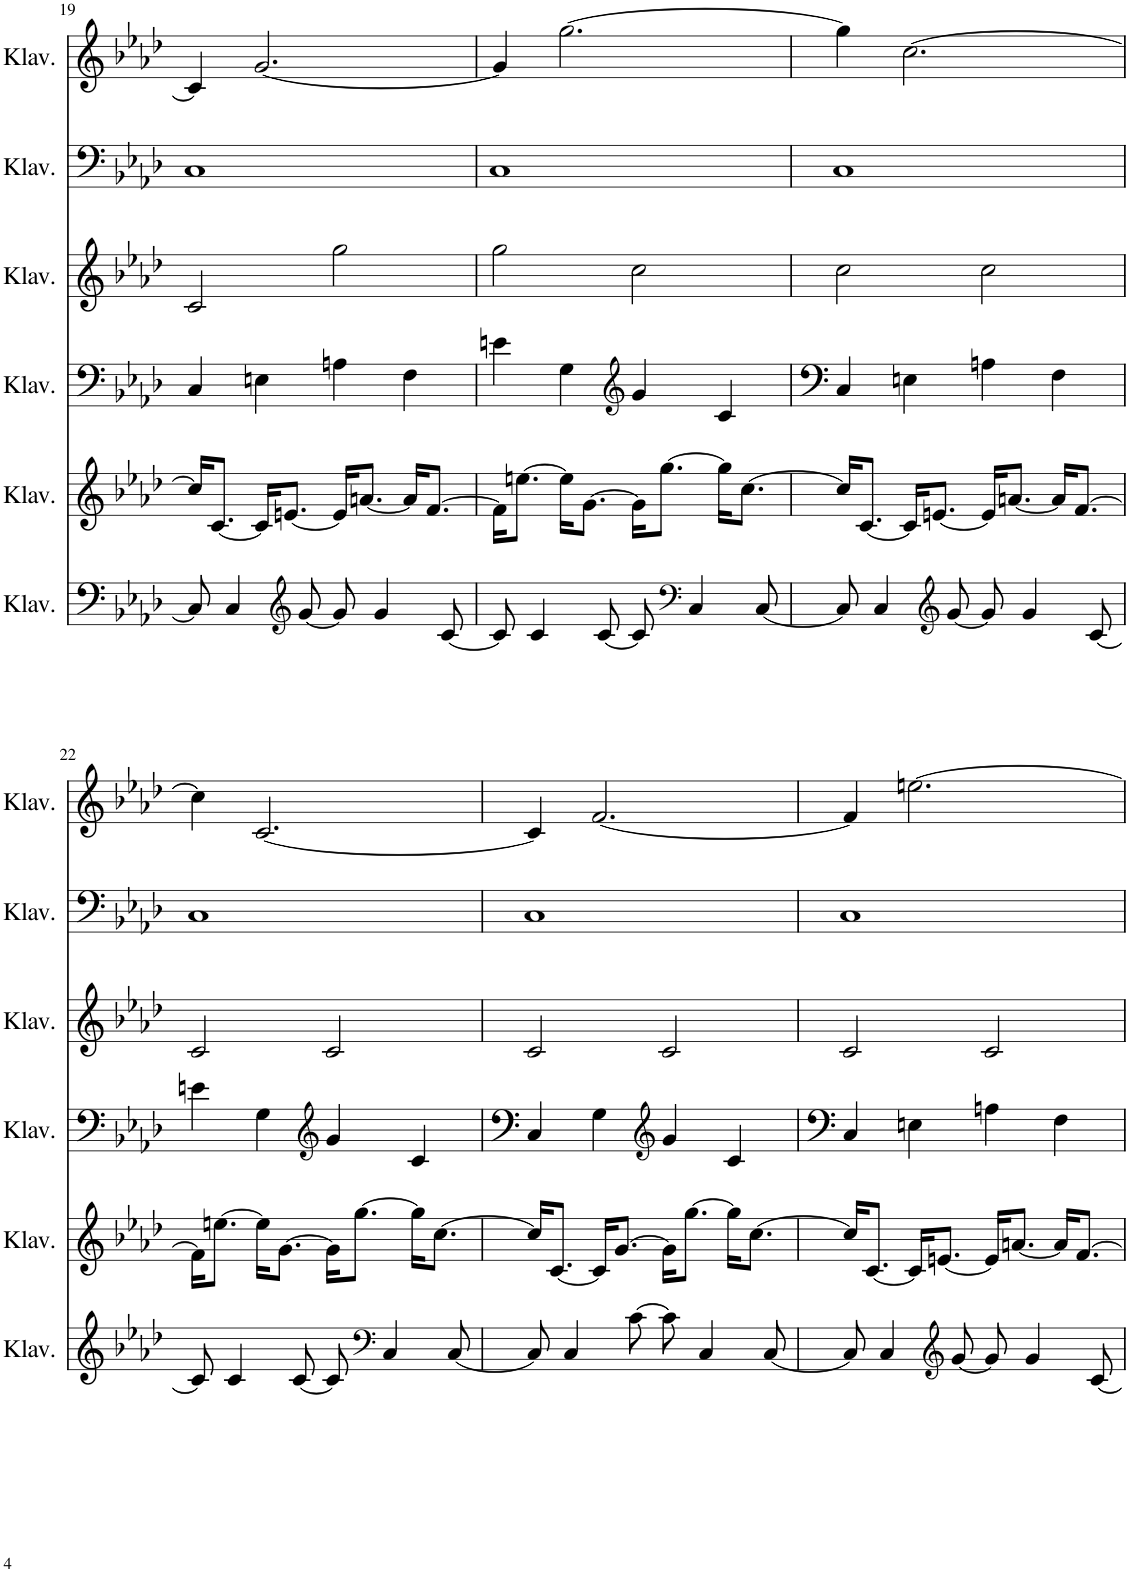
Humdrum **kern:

**kern	**kern	**kern	**kern	**kern	**kern
*part6	*part5	*part4	*part3	*part2	*part1
*staff6	*staff5	*staff4	*staff3	*staff2	*staff1
*I"Klavier	*I"Klavier	*I"Klavier	*I"Klavier	*I"Klavier	*I"Klavier
*I'Klav.	*I'Klav.	*I'Klav.	*I'Klav.	*I'Klav.	*I'Klav.
!!LO:PB:g=z
*clefF4	*clefG2	*clefF4	*clefG2	*clefF4	*clefG2
*k[b-e-a-d-]	*k[b-e-a-d-]	*k[b-e-a-d-]	*k[b-e-a-d-]	*k[b-e-a-d-]	*k[b-e-a-d-]
*M4/4	*M4/4	*M4/4	*M4/4	*M4/4	*M4/4
=19	=19	=19	=19	=19	=19
8C/]	16cc/KL]	4C/	2c/	1C	4c/]
.	[8.c/J	.	.	.	.
4C/	.	.	.	.	.
.	16c/KL]	4En\	.	.	[2.g/
.	[8.en/J	.	.	.	.
*clefG2	*	*	*	*	*
[8g/	.	.	.	.	.
8g/]	16e/KL]	4An\	2gg\	.	.
.	[8.an/J	.	.	.	.
4g/	.	.	.	.	.
.	16a/KL]	4F\	.	.	.
.	[8.f/J	.	.	.	.
[8c/	.	.	.	.	.
=20	=20	=20	=20	=20	=20
8c/]	16f\KL]	4en\	2gg\	1C	4g/]
.	[8.een\J	.	.	.	.
4c/	.	.	.	.	.
.	16ee\KL]	4G\	.	.	[2.gg\
.	[8.g\J	.	.	.	.
[8c/	.	.	.	.	.
*	*	*clefG2	*	*	*
8c/]	16g\KL]	4g/	2cc\	.	.
.	[8.gg\J	.	.	.	.
*clefF4	*	*	*	*	*
4C/	.	.	.	.	.
.	16gg\KL]	4c/	.	.	.
.	[8.cc\J	.	.	.	.
[8C/	.	.	.	.	.
=21	=21	=21	=21	=21	=21
8C/]	16cc/KL]	4C/	2cc\	1C	4gg\]
.	[8.c/J	.	.	.	.
4C/	.	.	.	.	.
.	16c/KL]	4En\	.	.	[2.cc\
.	[8.en/J	.	.	.	.
*clefG2	*	*	*	*	*
[8g/	.	.	.	.	.
8g/]	16e/KL]	4An\	2cc\	.	.
.	[8.an/J	.	.	.	.
4g/	.	.	.	.	.
.	16a/KL]	4F\	.	.	.
.	[8.f/J	.	.	.	.
[8c/	.	.	.	.	.
!!LO:LB:g=z
=22	=22	=22	=22	=22	=22
8c/]	16f\KL]	4en\	2c/	1C	4cc\]
.	[8.een\J	.	.	.	.
4c/	.	.	.	.	.
.	16ee\KL]	4G\	.	.	[2.c/
.	[8.g\J	.	.	.	.
[8c/	.	.	.	.	.
*	*	*clefG2	*	*	*
8c/]	16g\KL]	4g/	2c/	.	.
.	[8.gg\J	.	.	.	.
*clefF4	*	*	*	*	*
4C/	.	.	.	.	.
.	16gg\KL]	4c/	.	.	.
.	[8.cc\J	.	.	.	.
[8C/	.	.	.	.	.
=23	=23	=23	=23	=23	=23
8C/]	16cc/KL]	4C/	2c/	1C	4c/]
.	[8.c/J	.	.	.	.
4C/	.	.	.	.	.
.	16c/KL]	4G\	.	.	[2.f/
.	[8.g/J	.	.	.	.
[8c\	.	.	.	.	.
*	*	*clefG2	*	*	*
8c\]	16g\KL]	4g/	2c/	.	.
.	[8.gg\J	.	.	.	.
4C/	.	.	.	.	.
.	16gg\KL]	4c/	.	.	.
.	[8.cc\J	.	.	.	.
[8C/	.	.	.	.	.
=24	=24	=24	=24	=24	=24
8C/]	16cc/KL]	4C/	2c/	1C	4f/]
.	[8.c/J	.	.	.	.
4C/	.	.	.	.	.
.	16c/KL]	4En\	.	.	[2.een\
.	[8.en/J	.	.	.	.
*clefG2	*	*	*	*	*
[8g/	.	.	.	.	.
8g/]	16e/KL]	4An\	2c/	.	.
.	[8.an/J	.	.	.	.
4g/	.	.	.	.	.
.	16a/KL]	4F\	.	.	.
.	[8.f/J	.	.	.	.
[8c/	.	.	.	.	.
=	=	=	=	=	=
*-	*-	*-	*-	*-	*-
